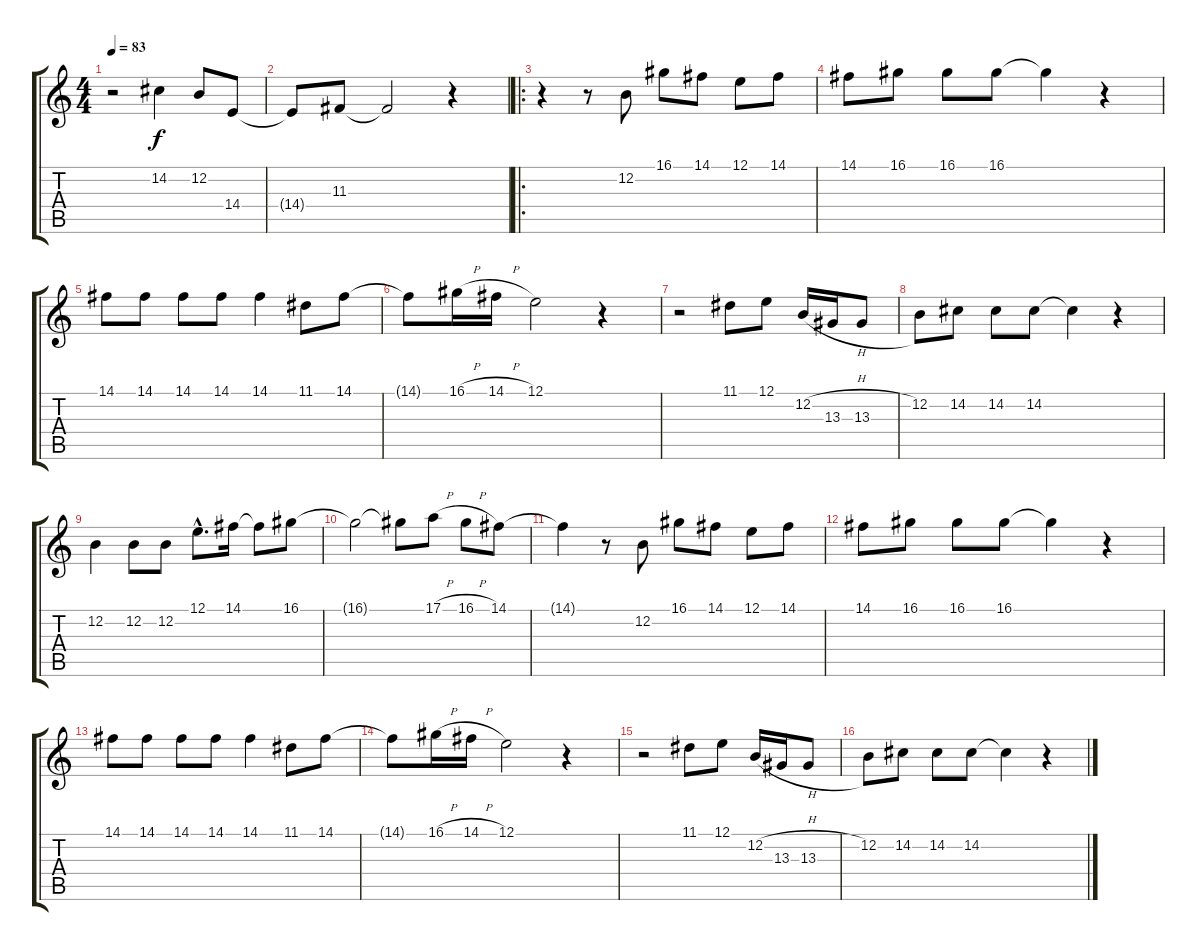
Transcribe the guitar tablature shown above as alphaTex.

\track "" {instrument flute}
\staff {score tabs}
\tuning (E4 B3 G3 D3 A2 E2) {hide}
\ts (4 4)
\tempo 83
\clef g2
\ks c
r.2{dy f} 14.2.4{txt ""} 12.2.8{txt ""} 14.4.8{txt ""} |
14.4{t}.8 11.3.8{txt ""} 11.3{t}.2 r.4 |
\ro
r.4 r.8 12.2.8{txt ""} 16.1.8{txt ""} 14.1.8{txt ""} 12.1.8{txt ""} 14.1.8{txt ""} |
14.1.8{txt ""} 16.1.8{txt ""} 16.1.8{txt ""} 16.1.8{txt ""} 16.1{t}.4 r.4 |
14.1.8{txt ""} 14.1.8{txt ""} 14.1.8{txt ""} 14.1.8{txt ""} 14.1.4{txt ""} 11.1.8{txt ""} 14.1.8{txt ""} |
14.1{t}.8 16.1{h}.16 14.1{h}.16 12.1.2 r.4 |
r.2 11.1.8{txt ""} 12.1.8{txt ""} 12.2{h}.16{txt ""} 13.3.16 13.3.8{txt ""} |
12.2.8{txt ""} 14.2.8{txt ""} 14.2.8{txt ""} 14.2.8{txt ""} 14.2{t}.4 r.4 |
12.2.4{txt ""} 12.2.8{txt ""} 12.2.8{txt ""} 12.1{hac}.8{d txt ""} 14.1.16{txt ""} 14.1{t}.8 16.1.8{txt ""} |
16.1{t}.2 16.1{t}.8 17.1{h}.8 16.1{h}.8 14.1.8 |
14.1{t}.4 r.8 12.2.8{txt ""} 16.1.8{txt ""} 14.1.8{txt ""} 12.1.8{txt ""} 14.1.8{txt ""} |
14.1.8{txt ""} 16.1.8{txt ""} 16.1.8{txt ""} 16.1.8{txt ""} 16.1{t}.4 r.4 |
14.1.8{txt ""} 14.1.8{txt ""} 14.1.8{txt ""} 14.1.8{txt ""} 14.1.4{txt ""} 11.1.8{txt ""} 14.1.8{txt ""} |
14.1{t}.8 16.1{h}.16 14.1{h}.16 12.1.2 r.4 |
r.2 11.1.8{txt ""} 12.1.8{txt ""} 12.2{h}.16{txt ""} 13.3.16 13.3.8{txt ""} |
12.2.8{txt ""} 14.2.8{txt ""} 14.2.8{txt ""} 14.2.8{txt ""} 14.2{t}.4 r.4
